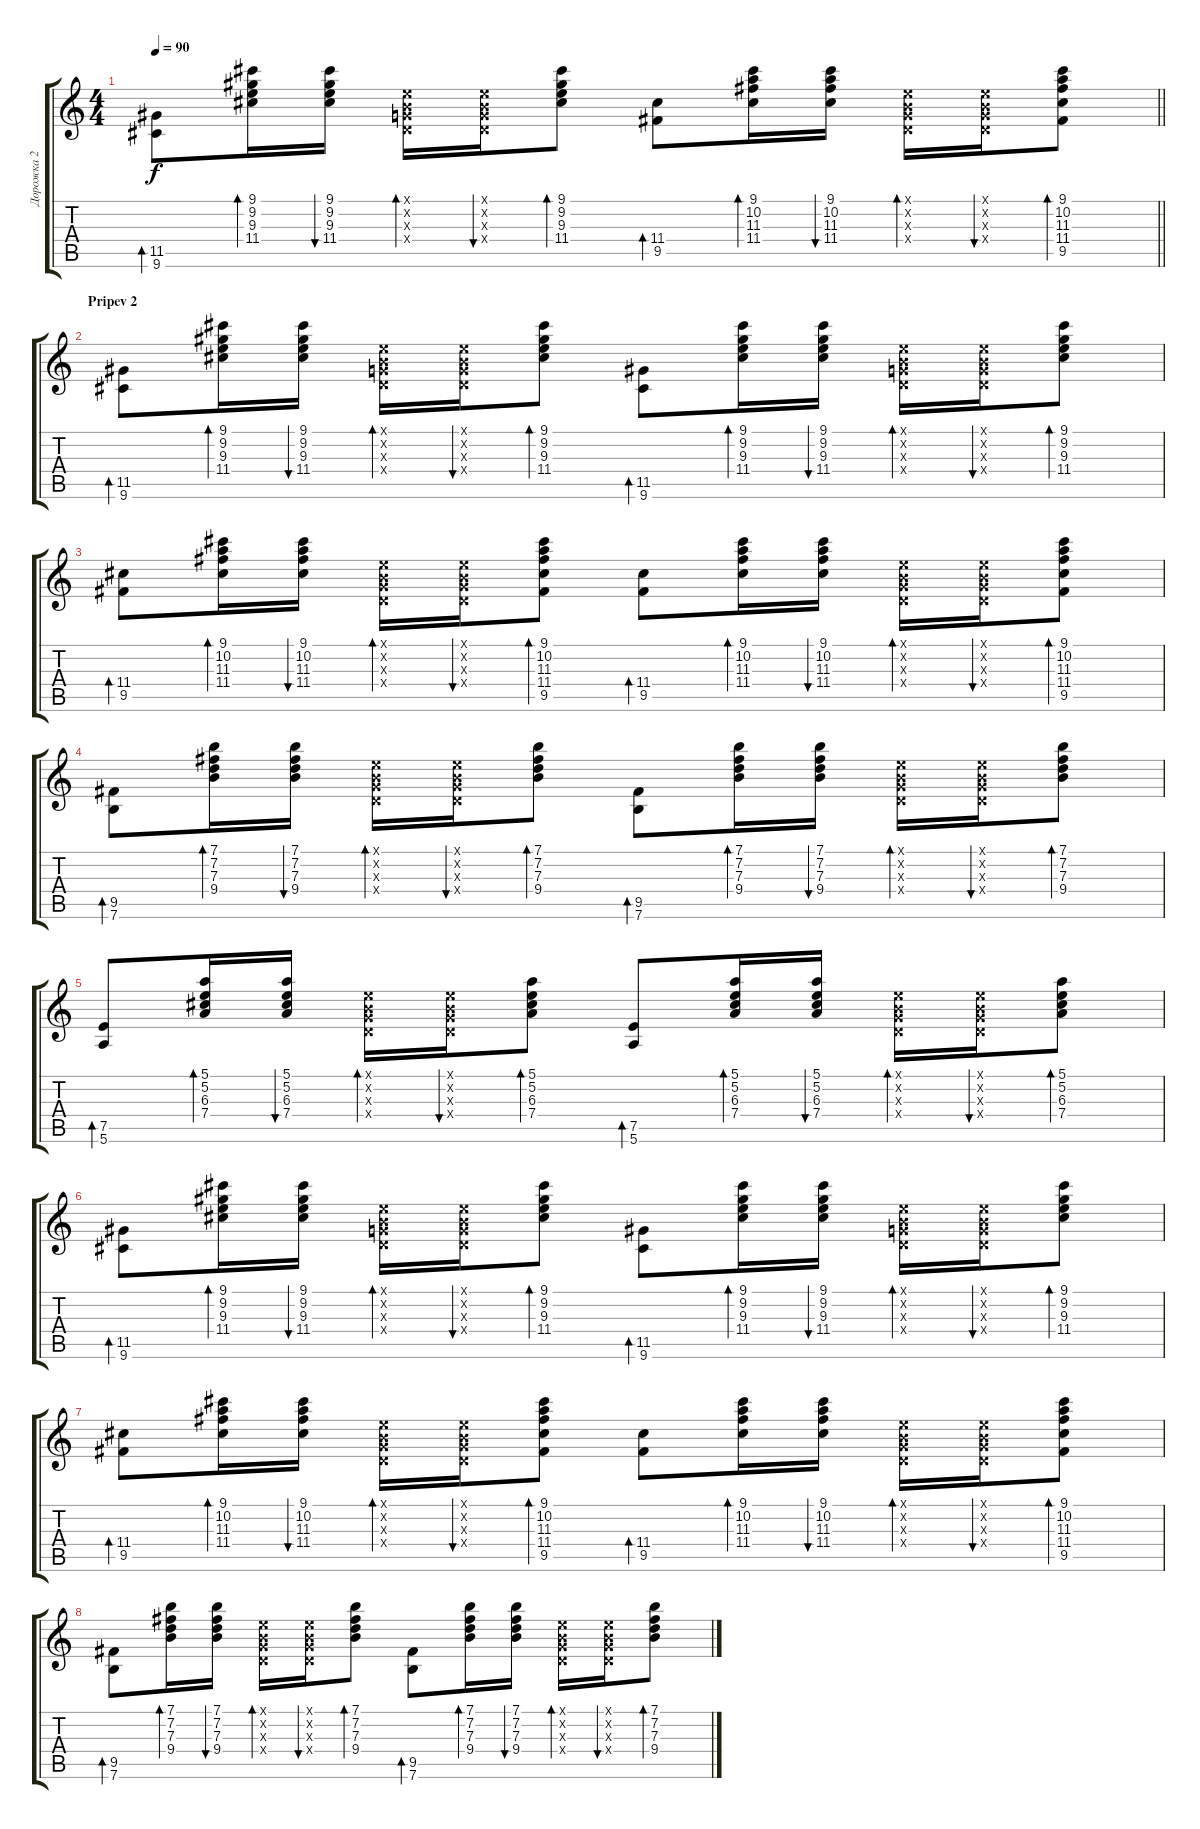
\track ("Дорожка 2" "Дорожка 2") {instrument acousticguitarsteel}
\staff {score tabs}
\tuning (E4 B3 G3 D3 A2 E2) {hide}
\ts (4 4)
\tempo 90
\clef g2
\barLineRight lightlight
\ks c
(11.5 9.6).8{bd 60 dy f} (9.1 9.2 9.3 11.4).16{bd 60} (9.1 9.2 9.3 11.4).16{bu 60} (0.1{x} 0.2{x} 0.3{x} 0.4{x}).16{bd 60} (0.1{x} 0.2{x} 0.3{x} 0.4{x}).16{bu 60} (9.1 9.2 9.3 11.4).8{bd 60} (11.4 9.5).8{bd 60} (9.1 10.2 11.3 11.4).16{bd 60} (9.1 10.2 11.3 11.4).16{bu 60} (0.1{x} 0.2{x} 0.3{x} 0.4{x}).16{bd 60} (0.1{x} 0.2{x} 0.3{x} 0.4{x}).16{bu 60} (9.1 10.2 11.3 11.4 9.5).8{bd 60} |
\section ("" "Pripev 2")
(11.5 9.6).8{bd 60} (9.1 9.2 9.3 11.4).16{bd 60} (9.1 9.2 9.3 11.4).16{bu 60} (0.1{x} 0.2{x} 0.3{x} 0.4{x}).16{bd 60} (0.1{x} 0.2{x} 0.3{x} 0.4{x}).16{bu 60} (9.1 9.2 9.3 11.4).8{bd 60} (11.5 9.6).8{bd 60} (9.1 9.2 9.3 11.4).16{bd 60} (9.1 9.2 9.3 11.4).16{bu 60} (0.1{x} 0.2{x} 0.3{x} 0.4{x}).16{bd 60} (0.1{x} 0.2{x} 0.3{x} 0.4{x}).16{bu 60} (9.1 9.2 9.3 11.4).8{bd 60} |
(11.4 9.5).8{bd 60} (9.1 10.2 11.3 11.4).16{bd 60} (9.1 10.2 11.3 11.4).16{bu 60} (0.1{x} 0.2{x} 0.3{x} 0.4{x}).16{bd 60} (0.1{x} 0.2{x} 0.3{x} 0.4{x}).16{bu 60} (9.1 10.2 11.3 11.4 9.5).8{bd 60} (11.4 9.5).8{bd 60} (9.1 10.2 11.3 11.4).16{bd 60} (9.1 10.2 11.3 11.4).16{bu 60} (0.1{x} 0.2{x} 0.3{x} 0.4{x}).16{bd 60} (0.1{x} 0.2{x} 0.3{x} 0.4{x}).16{bu 60} (9.1 10.2 11.3 11.4 9.5).8{bd 60} |
(9.5 7.6).8{bd 60} (7.1 7.2 7.3 9.4).16{bd 60} (7.1 7.2 7.3 9.4).16{bu 60} (0.1{x} 0.2{x} 0.3{x} 0.4{x}).16{bd 60} (0.1{x} 0.2{x} 0.3{x} 0.4{x}).16{bu 60} (7.1 7.2 7.3 9.4).8{bd 60} (9.5 7.6).8{bd 60} (7.1 7.2 7.3 9.4).16{bd 60} (7.1 7.2 7.3 9.4).16{bu 60} (0.1{x} 0.2{x} 0.3{x} 0.4{x}).16{bd 60} (0.1{x} 0.2{x} 0.3{x} 0.4{x}).16{bu 60} (7.1 7.2 7.3 9.4).8{bd 60} |
(7.5 5.6).8{bd 60} (5.1 5.2 6.3 7.4).16{bd 60} (5.1 5.2 6.3 7.4).16{bu 60} (0.1{x} 0.2{x} 0.3{x} 0.4{x}).16{bd 60} (0.1{x} 0.2{x} 0.3{x} 0.4{x}).16{bu 60} (5.1 5.2 6.3 7.4).8{bd 60} (7.5 5.6).8{bd 60} (5.1 5.2 6.3 7.4).16{bd 60} (5.1 5.2 6.3 7.4).16{bu 60} (0.1{x} 0.2{x} 0.3{x} 0.4{x}).16{bd 60} (0.1{x} 0.2{x} 0.3{x} 0.4{x}).16{bu 60} (5.1 5.2 6.3 7.4).8{bd 60} |
(11.5 9.6).8{bd 60} (9.1 9.2 9.3 11.4).16{bd 60} (9.1 9.2 9.3 11.4).16{bu 60} (0.1{x} 0.2{x} 0.3{x} 0.4{x}).16{bd 60} (0.1{x} 0.2{x} 0.3{x} 0.4{x}).16{bu 60} (9.1 9.2 9.3 11.4).8{bd 60} (11.5 9.6).8{bd 60} (9.1 9.2 9.3 11.4).16{bd 60} (9.1 9.2 9.3 11.4).16{bu 60} (0.1{x} 0.2{x} 0.3{x} 0.4{x}).16{bd 60} (0.1{x} 0.2{x} 0.3{x} 0.4{x}).16{bu 60} (9.1 9.2 9.3 11.4).8{bd 60} |
(11.4 9.5).8{bd 60} (9.1 10.2 11.3 11.4).16{bd 60} (9.1 10.2 11.3 11.4).16{bu 60} (0.1{x} 0.2{x} 0.3{x} 0.4{x}).16{bd 60} (0.1{x} 0.2{x} 0.3{x} 0.4{x}).16{bu 60} (9.1 10.2 11.3 11.4 9.5).8{bd 60} (11.4 9.5).8{bd 60} (9.1 10.2 11.3 11.4).16{bd 60} (9.1 10.2 11.3 11.4).16{bu 60} (0.1{x} 0.2{x} 0.3{x} 0.4{x}).16{bd 60} (0.1{x} 0.2{x} 0.3{x} 0.4{x}).16{bu 60} (9.1 10.2 11.3 11.4 9.5).8{bd 60} |
(9.5 7.6).8{bd 60} (7.1 7.2 7.3 9.4).16{bd 60} (7.1 7.2 7.3 9.4).16{bu 60} (0.1{x} 0.2{x} 0.3{x} 0.4{x}).16{bd 60} (0.1{x} 0.2{x} 0.3{x} 0.4{x}).16{bu 60} (7.1 7.2 7.3 9.4).8{bd 60} (9.5 7.6).8{bd 60} (7.1 7.2 7.3 9.4).16{bd 60} (7.1 7.2 7.3 9.4).16{bu 60} (0.1{x} 0.2{x} 0.3{x} 0.4{x}).16{bd 60} (0.1{x} 0.2{x} 0.3{x} 0.4{x}).16{bu 60} (7.1 7.2 7.3 9.4).8{bd 60}
